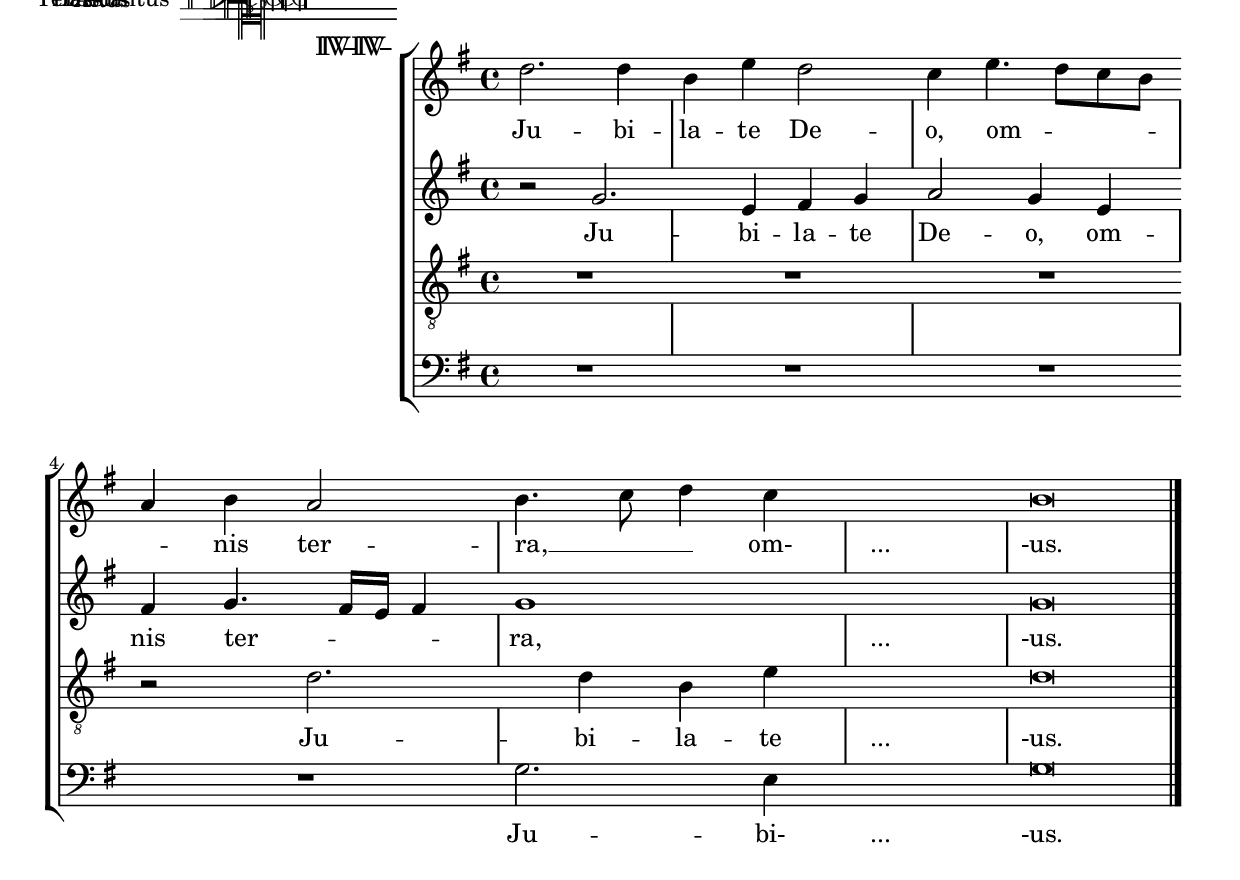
%% Do not edit this file; it is auto-generated from input/new
%% This file is in the public domain.
\version "2.12.0"
\header {
  texidoces = "
Los «incipit» se pueden escribir utilizando el grob del nombre del
instruemento, pero manteniendo independientes las definiciones del
nombre del instrumento y del incipit."
 
 doctitlees = "Incipit"

  lsrtags = "staff-notation,ancient-notation"
  texidoc = "Incipits can be added using the instrument name grob, but
keeping separate the instrument name definition and the incipit definition."
  doctitle = "Incipit"
} % begin verbatim


incipit =
#(define-music-function (parser location incipit-music) (ly:music?)
  #{
    \once \override Staff.InstrumentName #'self-alignment-X = #RIGHT
    \once \override Staff.InstrumentName #'self-alignment-Y = #UP
    \once \override Staff.InstrumentName #'Y-offset = #4
    \once \override Staff.InstrumentName #'padding = #0.3
    \once \override Staff.InstrumentName #'stencil =
    #(lambda (grob)
       (let* ((instrument-name (ly:grob-property grob 'long-text))
              (layout (ly:output-def-clone (ly:grob-layout grob)))
              (music (make-music 'SequentialMusic
                      'elements (list (make-music 'ContextSpeccedMusic
                                        'context-type 'MensuralStaff
                                        'element (make-music 'PropertySet
                                                   'symbol 'instrumentName
                                                   'value instrument-name))
                                      $incipit-music)))
              (score (ly:make-score music))
              (mm (ly:output-def-lookup layout 'mm))
              (indent (ly:output-def-lookup layout 'indent))
              (width (ly:output-def-lookup layout 'incipit-width))
              (incipit-width (if (number? width)
                                 (* width mm)
                                 (* indent 0.5))))
         (ly:output-def-set-variable! layout 'indent (- indent incipit-width))
         (ly:output-def-set-variable! layout 'line-width indent)
         (ly:output-def-set-variable! layout 'ragged-right #f)
         (ly:output-def-set-variable! layout 'ragged-last #f)
         (ly:output-def-set-variable! layout 'system-count 1)
         (ly:score-add-output-def! score layout)
         (ly:grob-set-property! grob 'long-text
               (markup #:score score))
         (ly:system-start-text::print grob)))
  #})

%%%%%%%%%%%%%%%%%%%%%%%%%

global = {
  \set Score.skipBars = ##t
  \key g \major
  \time 4/4

  % the actual music
  \skip 1*8

  % let finis bar go through all staves
  \override Staff.BarLine #'transparent = ##f

  % finis bar
  \bar "|."
}

discantusIncipit = <<
  \new MensuralVoice = "discantusIncipit" <<
    \repeat unfold 9 { s1 \noBreak }
    {
      \clef "neomensural-c1"
      \key f \major
      \time 2/2
      c''1.
    }
  >>
  \new Lyrics \lyricsto discantusIncipit { IV- }
>>

discantusNotes = {
  \transpose c' c'' {
    \clef "treble"
    d'2. d'4 |
    b e' d'2 |
    c'4 e'4.( d'8 c' b |
    a4) b a2 |
    b4.( c'8 d'4) c'4 |
    \once \override NoteHead #'transparent = ##t
    c'1 |
    b\breve |
  }
}

discantusLyrics = \lyricmode {
  Ju -- bi -- |
  la -- te De -- |
  o, om --
  nis ter -- |
  ra, __ om- |
  "..." |
  -us. |
}

altusIncipit = <<
  \new MensuralVoice = "altusIncipit" <<
    \repeat unfold 9 { s1 \noBreak }
    {
      \clef "neomensural-c3"
      \key f \major
      \time 2/2
      r1 f'1.
    }
  >>
  \new Lyrics \lyricsto altusIncipit { IV- }
>>

altusNotes = {
  \transpose c' c'' {
    \clef "treble"
    % two measures
    r2 g2. e4 fis g |
    a2 g4 e |
    fis g4.( fis16 e fis4) |
    g1 |
    \once \override NoteHead #'transparent = ##t
    g1 |
    g\breve |
  }
}

altusLyrics = \lyricmode {
  % two measures
  Ju -- bi -- la -- te |
  De -- o, om -- |
  nis ter -- ra, |
  "..." |
  -us. |
}

tenorIncipit = <<
  \new MensuralVoice = "tenorIncipit" <<
    \repeat unfold 9 { s1 \noBreak }
    {
      \clef "neomensural-c4"
      \key f \major
      \time 2/2
      r\longa
      r\breve
      r1 c'1.
    }
  >>
  \new Lyrics \lyricsto tenorIncipit { IV- }
>>

tenorNotes = {
  \transpose c' c' {
    \once \override Staff.VerticalAxisGroup #'minimum-Y-extent = #'(-6 . 3)
    \clef "treble_8"
    R1 |
    R1 |
    R1 |
    % two measures
    r2 d'2. d'4 b e' |
    \once \override NoteHead #'transparent = ##t
    e'1 |
    d'\breve |
  }
}

tenorLyrics = \lyricmode {
  % two measures
  Ju -- bi -- la -- te |
  "..." |
  -us. 
}

bassusIncipit = <<
  \new MensuralVoice = "bassusIncipit" <<
    \repeat unfold 9 { s1 \noBreak }
    {
      \clef "bass"
      \key f \major
      \time 2/2
      %% incipit
      r\maxima
      f1.
    }
  >>
  \new Lyrics \lyricsto bassusIncipit { IV- }
>>

bassusNotes = {
  \transpose c' c' {
    \clef "bass"
    R1 |
    R1 |
    R1 |
    R1 |
    g2. e4 |
    \once \override NoteHead #'transparent = ##t
    e1 |
    g\breve |
  }
}

bassusLyrics = \lyricmode {
  Ju -- bi- |
  "..." |
  -us.
}

\score {
  <<
    \new StaffGroup = choirStaff <<
      \new Voice = "discantusNotes" <<
        \global
        \set Staff.instrumentName = #"Discantus"
        \incipit \discantusIncipit
        \discantusNotes
      >>
      \new Lyrics = "discantusLyrics" \lyricsto discantusNotes { \discantusLyrics }
      \new Voice = "altusNotes" <<
        \global
        \set Staff.instrumentName = #"Altus"
        \incipit \altusIncipit
        \altusNotes
      >>
      \new Lyrics = "altusLyrics" \lyricsto altusNotes { \altusLyrics }
      \new Voice = "tenorNotes" <<
        \global
        \set Staff.instrumentName = #"Tenor"
        \incipit \tenorIncipit
        \tenorNotes
      >>
      \new Lyrics = "tenorLyrics" \lyricsto tenorNotes { \tenorLyrics }
      \new Voice = "bassusNotes" <<
        \global
        \set Staff.instrumentName = #"Bassus"
        \incipit \bassusIncipit
        \bassusNotes
      >>
      \new Lyrics = "bassusLyrics" \lyricsto bassusNotes { \bassusLyrics }
    >>
  >>
  \layout {
    \context {
      \Score
      %% no bar lines in staves or lyrics
      \override BarLine #'transparent = ##t
    }
    %% the next two instructions keep the lyrics between the bar lines
    \context {
      \Lyrics
      \consists "Bar_engraver"
      \consists "Separating_line_group_engraver"
    }
    \context {
      \Voice
      %% no slurs
      \override Slur #'transparent = ##t
      %% Comment in the below "\remove" command to allow line
      %% breaking also at those bar lines where a note overlaps
      %% into the next measure.  The command is commented out in this
      %% short example score, but especially for large scores, you
      %% will typically yield better line breaking and thus improve
      %% overall spacing if you comment in the following command.
      %%\remove "Forbid_line_break_engraver"
    }
    indent = 6\cm
    incipit-width = 4\cm
  }
}
